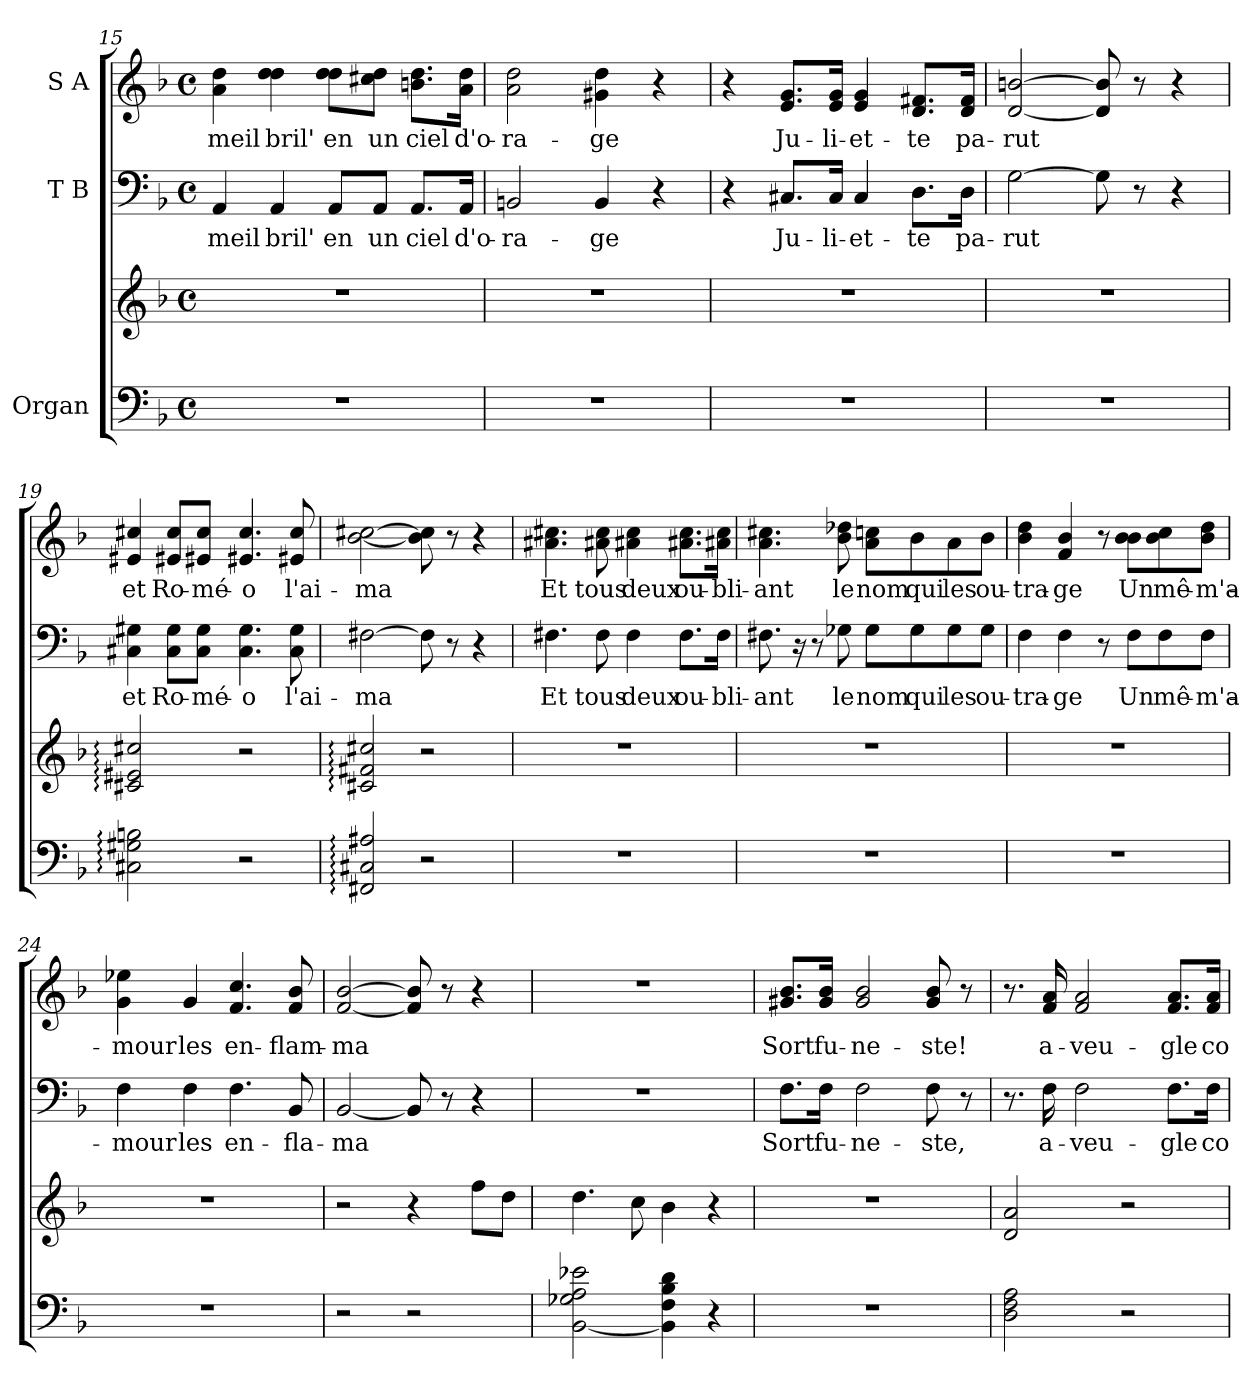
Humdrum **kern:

**kern	**kern	**kern	**text	**kern	**text
*part3	*part3	*part2	*part2	*part1	*part1
*staff4	*staff3	*staff2	*staff2	*staff1	*staff1
*I"Organ	*	*I"T B	*	*I"S A	*
*clefF4	*clefG2	*clefF4	*	*clefG2	*
*k[b-]	*k[b-]	*k[b-]	*	*k[b-]	*
*M4/4	*M4/4	*M4/4	*	*M4/4	*
*met(c)	*met(c)	*met(c)	*	*met(c)	*
=15	=15	=15	=15	=15	=15
1r	1r	4AA/	-meil	4a\ 4dd\	-meil
.	.	4AA/	bril'	4dd\ 4dd\	bril'
.	.	8AA/L	en	8dd\ 8dd\L	en
.	.	8AA/J	un	8cc#X\ 8dd\J	un
.	.	8.AA/L	ciel	8.bn\ 8.dd\L	ciel
.	.	16AA/Jk	d'o-	16a\ 16dd\Jk	d'o-
!!LO:LB:g=z
=16	=16	=16	=16	=16	=16
1r	1r	2BBn/	-ra-	2a\ 2dd\	-ra-
.	.	4BB/	-ge	4g#X\ 4dd\	-ge
.	.	4r	.	4r	.
=17	=17	=17	=17	=17	=17
1r	1r	4r	.	4r	.
.	.	8.C#X/L	Ju-	8.e/ 8.g/L	Ju-
.	.	16C#/Jk	-li-	16e/ 16g/Jk	-li-
.	.	4C#/	-et-	4e/ 4g/	-et-
.	.	8.D\L	-te	8.d/ 8.f#X/L	-te
.	.	16D\Jk	pa-	16d/ 16f#/Jk	pa-
=18	=18	=18	=18	=18	=18
1r	1r	[2G\	-rut	[2d/ [2bn/	-rut
.	.	8G\]	.	8d/] 8b/]	.
.	.	8r	.	8r	.
.	.	4r	.	4r	.
=19	=19	=19	=19	=19	=19
2C#X\: 2G#X\: 2Bn\:	2c#X/: 2e#X/: 2cc#X/:	4C#X\ 4G#X\	et	4e#X/ 4cc#X/	et
.	.	8C#\ 8G#\L	Ro-	8e#X/ 8cc#/L	Ro-
.	.	8C#\ 8G#\J	-mé-	8e#X/ 8cc#/J	-mé-
2r	2r	4.C#\ 4.G#\	-o	4.e#X/ 4.cc#/	-o
.	.	8C#\ 8G#\	l'ai-	8e#X/ 8cc#/	l'ai-
=20	=20	=20	=20	=20	=20
2FF#X/: 2C#X/: 2A#X/:	2c#X/: 2f#X/: 2cc#X/:	[2F#X\	-ma	[2b-\ [2cc#X\	-ma
2r	2r	8F#\]	.	8b-\] 8cc#\]	.
.	.	8r	.	8r	.
.	.	4r	.	4r	.
=21	=21	=21	=21	=21	=21
1r	1r	4.F#X\	Et	4.a#X\ 4.cc#X\	Et
.	.	8F#\	tous	8a#X\ 8cc#\	tous
.	.	4F#\	deux	4a#X\ 4cc#\	deux
.	.	8.F#\L	ou-	8.a#X\ 8.cc#\L	ou-
.	.	16F#\Jk	-bli-	16a#X\ 16cc#\Jk	-bli-
!!LO:LB:g=z
=22	=22	=22	=22	=22	=22
1r	1r	8.F#X\	-ant	4.a\ 4.cc#X\	-ant
.	.	16r	.	.	.
.	.	8r	.	.	.
.	.	8G-X\	le	8b-\ 8dd-X\	le
.	.	8G-\L	nom	8a\ 8ccn\L	nom
.	.	8G-\	qui	8b-\	qui
.	.	8G-\	les	8a\	les
.	.	8G-\J	ou-	8b-\J	ou-
=23	=23	=23	=23	=23	=23
1r	1r	4F\	-tra-	4b-\ 4dd\	-tra-
.	.	4F\	-ge	4f/ 4b-/	-ge
.	.	8r	.	8r	.
.	.	8F\L	Un	8b-\ 8b-\L	Un
.	.	8F\	mê-	8b-\ 8cc\	mê-
.	.	8F\J	-m'a-	8b-\ 8dd\J	-m'a-
=24	=24	=24	=24	=24	=24
1r	1r	4F\	-mour	4g\ 4ee-X\	-mour
.	.	4F\	les	4g/	les
.	.	4.F\	en-	4.f/ 4.cc/	en-
.	.	8BB-/	-fla-	8f/ 8b-/	-flam-
=25	=25	=25	=25	=25	=25
2r	2r	[2BB-/	-ma	[2f/ [2b-/	-ma
2r	4r	8BB-/]	.	8f/] 8b-/]	.
.	.	8r	.	8r	.
.	8ff\L	4r	.	4r	.
.	8dd\J	.	.	.	.
=26	=26	=26	=26	=26	=26
[2BB-\ 2G-X\ 2A\ 2e-X\	4.dd\	1r	.	1r	.
.	8cc\	.	.	.	.
4BB-\] 4F\ 4B-\ 4d\	4b-\	.	.	.	.
4r	4r	.	.	.	.
=27	=27	=27	=27	=27	=27
1r	1r	8.F\L	Sort	8.g#X/ 8.b-/L	Sort
.	.	16F\Jk	fu-	16g#/ 16b-/Jk	fu-
.	.	2F\	-ne-	2g#/ 2b-/	-ne-
.	.	8F\	-ste,	8g#/ 8b-/	-ste!
.	.	8r	.	8r	.
!!LO:PB:g=z
=28	=28	=28	=28	=28	=28
2D\ 2F\ 2A\	2d/ 2a/	8.r	.	8.r	.
.	.	16F\	a-	16f/ 16a/	a-
.	.	2F\	-veu-	2f/ 2a/	-veu-
2r	2r	.	.	.	.
.	.	8.F\L	-gle	8.f/ 8.a/L	-gle
.	.	16F\Jk	co-	16f/ 16a/Jk	co-
=	=	=	=	=	=
*-	*-	*-	*-	*-	*-
